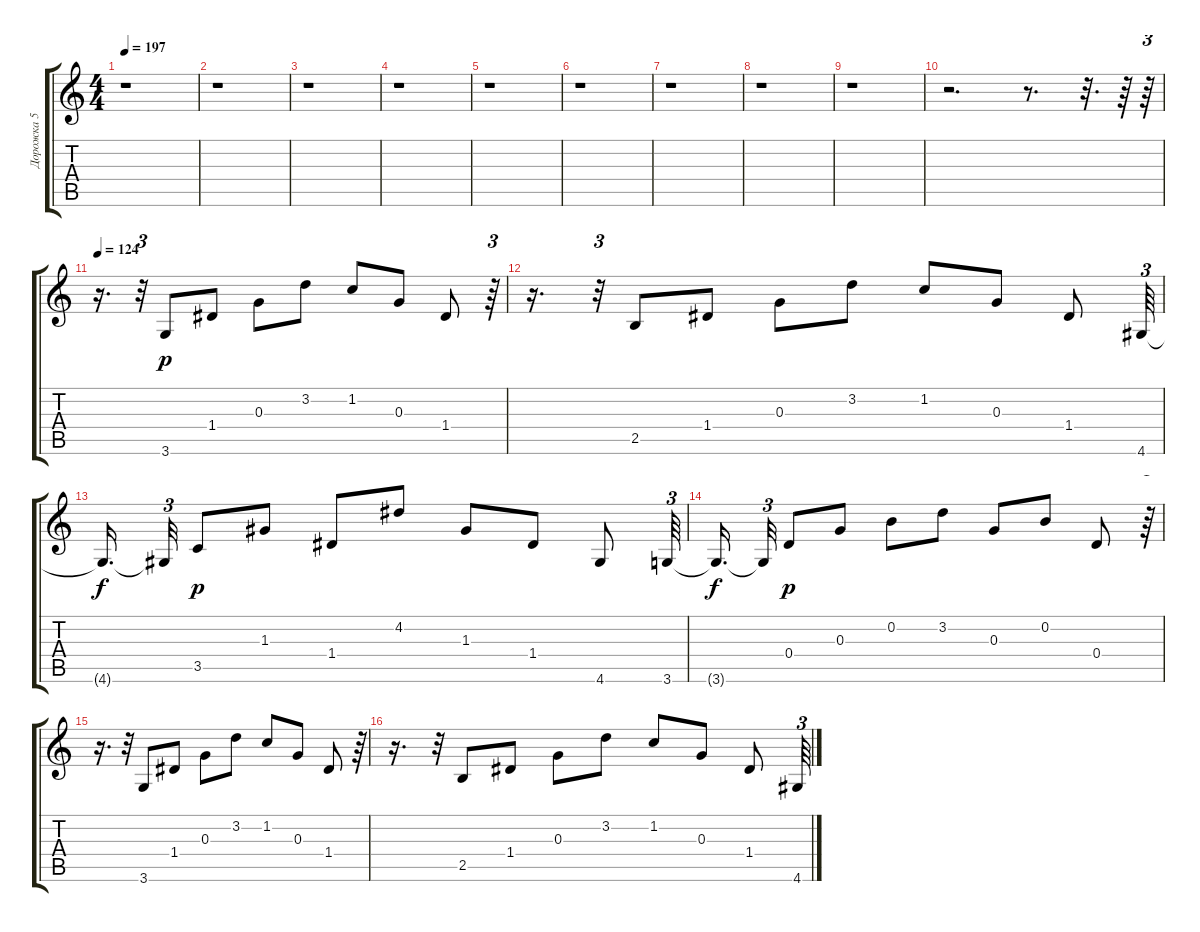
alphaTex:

\track ("Дорожка 5" "Дорожка 5") {instrument electricguitarclean}
\staff {score tabs}
\tuning (E4 B3 G3 D3 A2 E2) {hide}
\ts (4 4)
\tempo 197
\clef g2
\ks c
r.1{dy p} |
r.1 |
r.1 |
r.1 |
r.1 |
r.1 |
r.1 |
r.1 |
r.1 |
r.2{d} r.8{d} r.32{d} r.64 r.64{tu (3 2)} |
\tempo 124
r.16{d} r.32{tu (3 2)} 3.6.8 1.4.8 0.3.8 3.2.8 1.2.8 0.3.8 1.4.8 r.64{tu (3 2)} |
r.16{d} r.32{tu (3 2)} 2.5.8 1.4.8 0.3.8 3.2.8 1.2.8 0.3.8 1.4.8 4.6.64{tu (3 2)} |
4.6{t}.16{d dy f beam splitsecondary} 4.6{t}.32{tu (3 2)} 3.5.8{dy p} 1.3.8 1.4.8 4.2.8 1.3.8 1.4.8 4.6.8 3.6.64{tu (3 2)} |
3.6{t}.16{d dy f beam splitsecondary} 3.6{t}.32{tu (3 2)} 0.4.8{dy p} 0.3.8 0.2.8 3.2.8 0.3.8 0.2.8 0.4.8 r.64{tu (3 2)} |
r.16{d} r.32{tu (3 2)} 3.6.8 1.4.8 0.3.8 3.2.8 1.2.8 0.3.8 1.4.8 r.64{tu (3 2)} |
r.16{d} r.32{tu (3 2)} 2.5.8 1.4.8 0.3.8 3.2.8 1.2.8 0.3.8 1.4.8 4.6.64{tu (3 2)}
